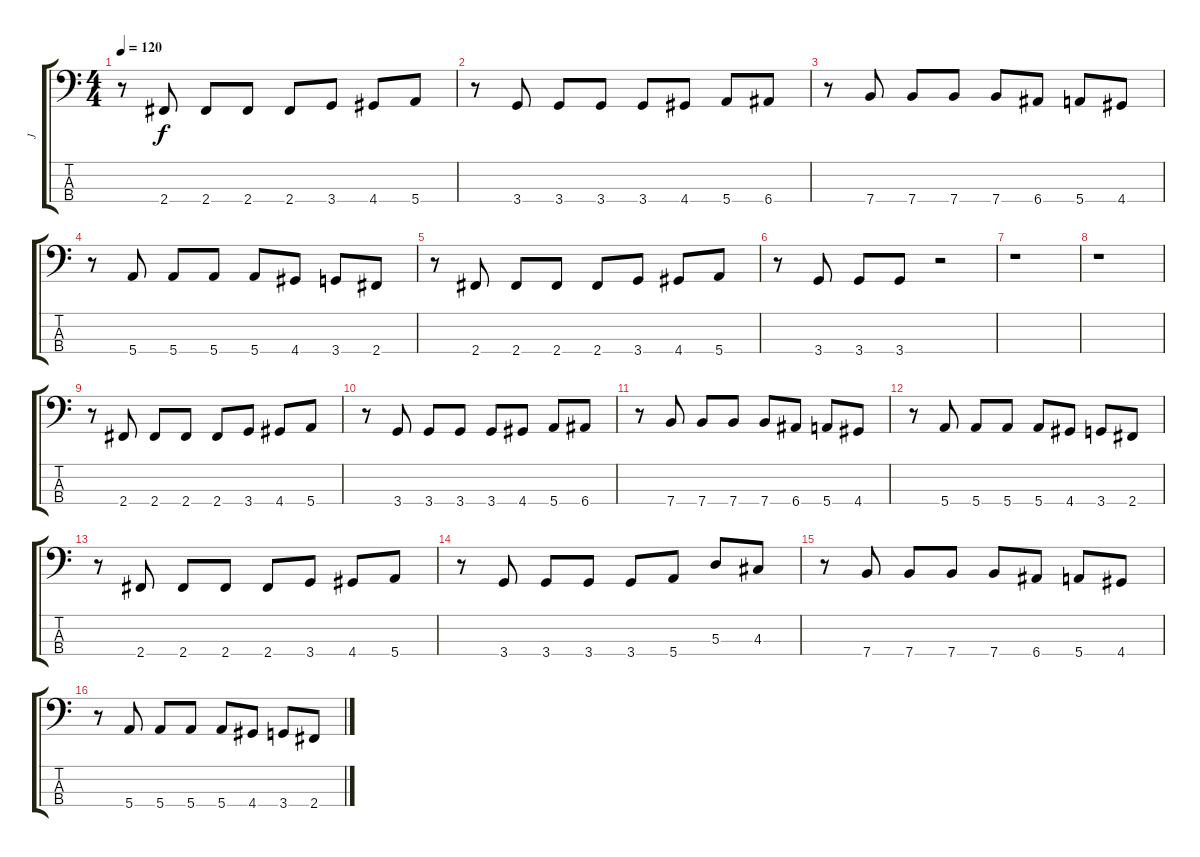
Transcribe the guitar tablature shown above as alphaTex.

\track ("J" "J") {instrument electricbasspick}
\staff {score tabs}
\tuning (G2 D2 A1 E1) {hide}
\ts (4 4)
\tempo 120
\clef f4
\ks c
r.8{dy f} 2.4.8 2.4.8 2.4.8 2.4.8 3.4.8 4.4.8 5.4.8 |
r.8 3.4.8 3.4.8 3.4.8 3.4.8 4.4.8 5.4.8 6.4.8 |
r.8 7.4.8 7.4.8 7.4.8 7.4.8 6.4.8 5.4.8 4.4.8 |
r.8 5.4.8 5.4.8 5.4.8 5.4.8 4.4.8 3.4.8 2.4.8 |
r.8 2.4.8 2.4.8 2.4.8 2.4.8 3.4.8 4.4.8 5.4.8 |
r.8 3.4.8 3.4.8 3.4.8 r.2 |
r.1 |
r.1 |
r.8 2.4.8 2.4.8 2.4.8 2.4.8 3.4.8 4.4.8 5.4.8 |
r.8 3.4.8 3.4.8 3.4.8 3.4.8 4.4.8 5.4.8 6.4.8 |
r.8 7.4.8 7.4.8 7.4.8 7.4.8 6.4.8 5.4.8 4.4.8 |
r.8 5.4.8 5.4.8 5.4.8 5.4.8 4.4.8 3.4.8 2.4.8 |
r.8 2.4.8 2.4.8 2.4.8 2.4.8 3.4.8 4.4.8 5.4.8 |
r.8 3.4.8 3.4.8 3.4.8 3.4.8 5.4.8 5.3.8 4.3.8 |
r.8 7.4.8 7.4.8 7.4.8 7.4.8 6.4.8 5.4.8 4.4.8 |
r.8 5.4.8 5.4.8 5.4.8 5.4.8 4.4.8 3.4.8 2.4.8
